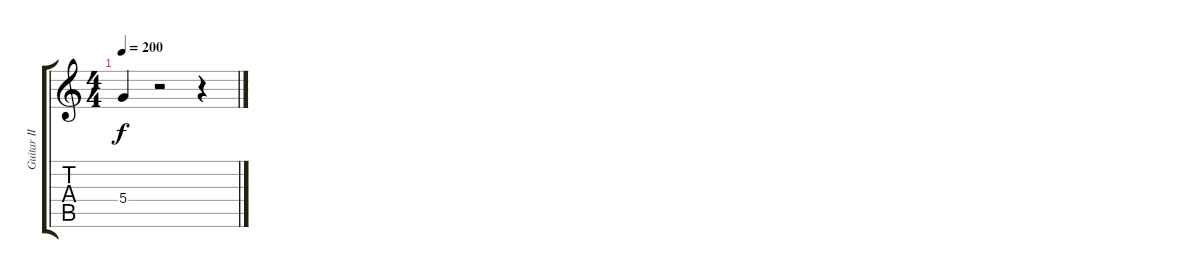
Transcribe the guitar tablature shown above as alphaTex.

\track ("Guitar II" "Guitar II") {instrument distortionguitar}
\staff {score tabs}
\tuning (E4 B3 G3 D3 A2 E2) {hide}
\ts (4 4)
\tempo 200
\clef g2
\ks c
5.4.4{dy f} r.2 r.4
